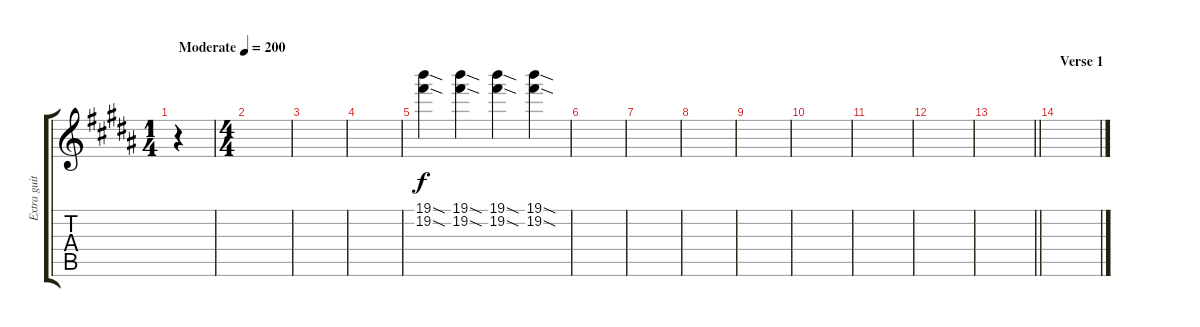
\track ("Extra guitar" "Extra guit") {instrument overdrivenguitar}
\staff {score tabs}
\tuning (E4 B3 G3 D3 A2 E2) {hide}
\ts (1 4)
\tempo (200 "Moderate")
\clef g2
\ks g#minor
r.4{txt "" dy f instrument overdrivenguitar} |
\ts (4 4)
|
|
|
(19.1{sod} 19.2{sod}).4{txt ""} (19.1{sod} 19.2{sod}).4 (19.1{sod} 19.2{sod}).4 (19.1{sod} 19.2{sod}).4 |
|
|
|
|
|
|
|
\barLineRight lightlight
|
\section ("" "Verse 1")
